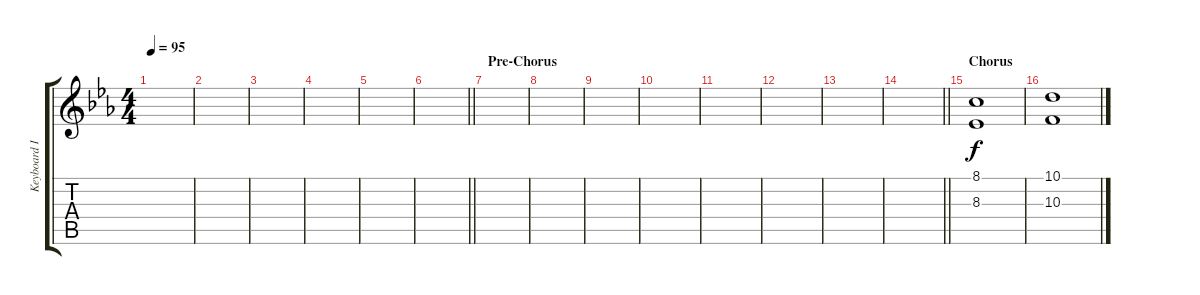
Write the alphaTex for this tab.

\track ("Keyboard I" "Keyboard I") {instrument stringensemble1}
\staff {score tabs}
\tuning (E4 B3 G3 D3 A2 E2) {hide}
\ts (4 4)
\tempo 95
\clef g2
\ks eb
|
|
|
|
|
\barLineRight lightlight
|
\section ("" "Pre-Chorus")
|
|
|
|
|
|
|
\barLineRight lightlight
|
\section ("" "Chorus")
(8.1 8.3).1 |
(10.1 10.3).1
